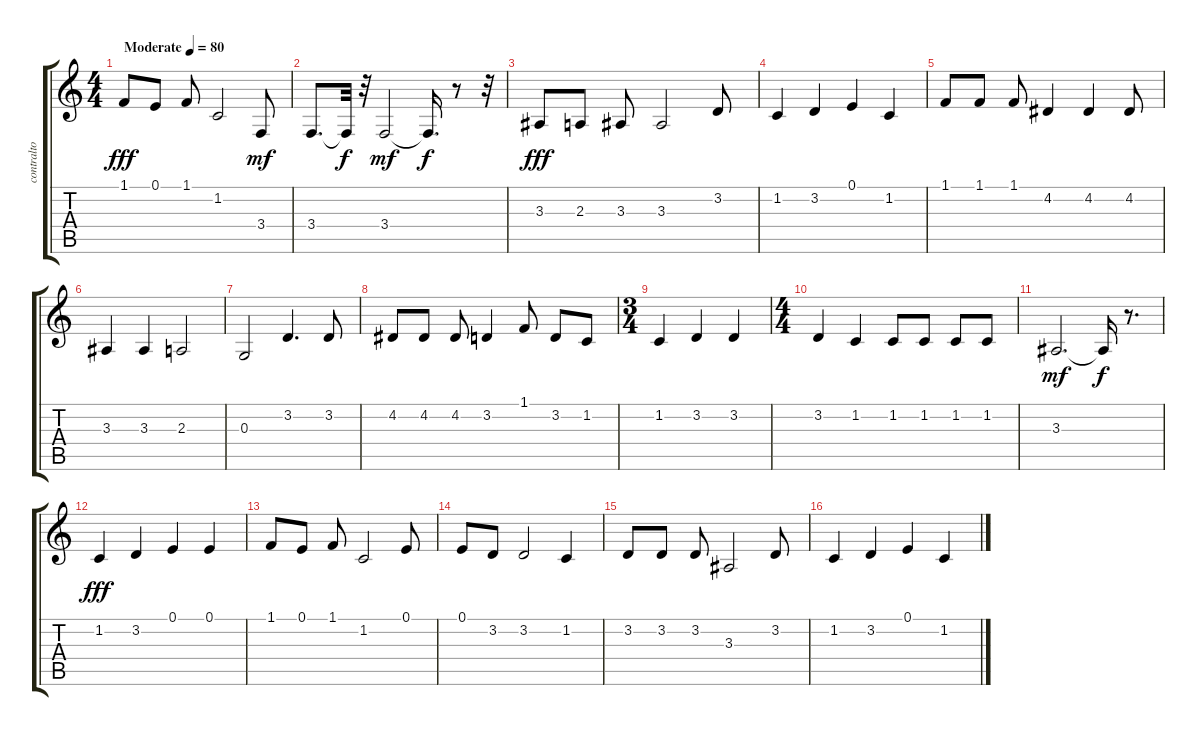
\track ("contralto 2" "contralto ") {instrument acousticgrandpiano}
\staff {score tabs}
\tuning (E4 B3 G3 D3 A2 E2) {hide}
\ts (4 4)
\tempo (80 "Moderate")
\clef g2
\ks c
1.1.8{dy fff instrument acousticgrandpiano} 0.1.8 1.1.8 1.2.2 3.4.8{dy mf} |
3.4.8{d} 3.4{t}.32{dy f} r.32 3.4.2{dy mf} 3.4{t}.16{d dy f} r.8 r.32 |
3.3.8{dy fff} 2.3.8 3.3.8 3.3.2 3.2.8 |
1.2.4 3.2.4 0.1.4 1.2.4 |
1.1.8 1.1.8 1.1.8 4.2.4 4.2.4 4.2.8 |
3.3.4 3.3.4 2.3.2 |
0.3.2 3.2.4{d} 3.2.8 |
4.2.8 4.2.8 4.2.8 3.2.4 1.1.8 3.2.8 1.2.8 |
\ts (3 4)
1.2.4 3.2.4 3.2.4 |
\ts (4 4)
3.2.4 1.2.4 1.2.8 1.2.8 1.2.8 1.2.8 |
3.3.2{d dy mf} 3.3{t}.16{dy f} r.8{d} |
1.2.4{dy fff} 3.2.4 0.1.4 0.1.4 |
1.1.8 0.1.8 1.1.8 1.2.2 0.1.8 |
0.1.8 3.2.8 3.2.2 1.2.4 |
3.2.8 3.2.8 3.2.8 3.3.2 3.2.8 |
1.2.4 3.2.4 0.1.4 1.2.4
